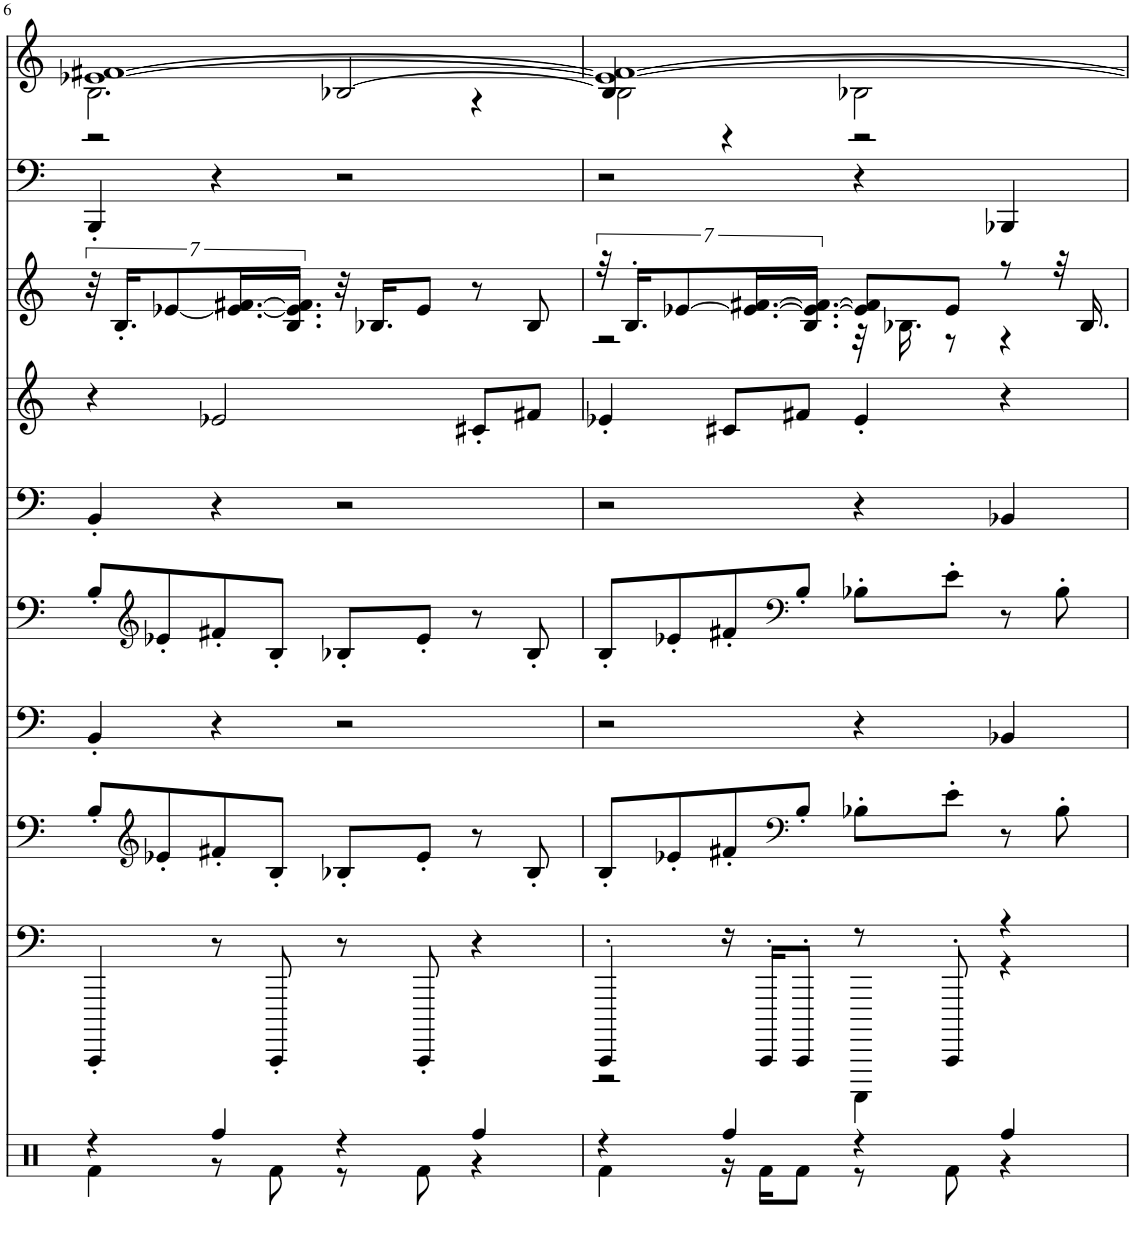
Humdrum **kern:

**kern	**kern	**kern	**kern	**kern	**kern	**kern	**kern	**kern	**kern
*part10	*part9	*part8	*part7	*part6	*part5	*part4	*part3	*part2	*part1
*staff10	*staff9	*staff8	*staff7	*staff6	*staff5	*staff4	*staff3	*staff2	*staff1
*I"Percussion	*I"Synth Drum	*I"Brass Section	*I"Brass Section	*I"Trombone	*I"Trombone	*I"Tenor Sax	*I"Clean Guitar	*I"Tuba	*I"Warm Pad, Hollaback Girl
*	*	*I'Brs	*I'Brs	*I'Trb	*I'Trb	*I'T Sax	*	*I'Tba	*
!!LO:PB:g=z
*clefX	*clefF4	*clefF4	*clefF4	*clefF4	*clefF4	*clefG2	*clefG2	*clefF4	*clefG2
*	*	*	*	*	*	*Trd8c14	*	*	*
*k[]	*k[]	*k[]	*k[]	*k[]	*k[]	*k[]	*k[]	*k[]	*k[]
*M4/4	*M4/4	*M4/4	*M4/4	*M4/4	*M4/4	*M4/4	*M4/4	*M4/4	*M4/4
=6	=6	=6	=6	=6	=6	=6	=6	=6	=6
*^	*	*	*	*	*	*	*	*	*^
*	*	*	*	*	*	*	*	*	*	*	*^
4r	4Rf\	4CCCC'/	8B'/L	4BB'/	8B'/L	4BB'/	4r	28r	4BBB'/	[1e-X [1f#X	2.B\	2r
.	.	.	.	.	.	.	.	14.B'/KL	.	.	.	.
*	*	*	*clefG2	*	*clefG2	*	*	*	*	*	*	*
.	.	.	8e-X'/	.	8e-X'/	.	.	.	.	.	.	.
.	.	.	.	.	.	.	.	[7e-X/	.	.	.	.
4Rff/	8r	8r	8f#X'/	4r	8f#X'/	4r	2e-X/	.	4r	.	.	.
.	.	.	.	.	.	.	.	14.e-/_ [14.f#X/L	.	.	.	.
.	8Rf\	8CCCC'/	8B'/J	.	8B'/J	.	.	.	.	.	.	.
.	.	.	.	.	.	.	.	14.B/ 14.e-/] 14.f#/]JJ	.	.	.	.
4r	8r	8r	8B-X'/L	2r	8B-X'/L	2r	.	32r	2r	.	.	[2B-X/
.	.	.	.	.	.	.	.	16.B-X/KL	.	.	.	.
.	8Rf\	8CCCC'/	8e-'/J	.	8e-'/J	.	.	8e-/J	.	.	.	.
4Rff/	4r	4r	8r	.	8r	.	8c#X'/L	8r	.	.	4r	.
.	.	.	8B-'/	.	8B-'/	.	8f#X/J	8B-/	.	.	.	.
=7	=7	=7	=7	=7	=7	=7	=7	=7	=7	=7	=7	=7
*	*	*^	*	*	*	*	*	*^	*	*	*	*
4r	4Rf\	4CCCC'/	2r	8B'/L	2r	8B'/L	2r	4e-X'/	28r	2r	2r	1e-_ 1f#_	2B\	4B-/]
.	.	.	.	.	.	.	.	.	14.B'/KL	.	.	.	.	.
.	.	.	.	8e-X'/	.	8e-X'/	.	.	.	.	.	.	.	.
.	.	.	.	.	.	.	.	.	[7e-X/	.	.	.	.	.
4Rff/	16r	16r	.	8f#X'/	.	8f#X'/	.	8c#X/L	.	.	.	.	.	4r
.	.	.	.	.	.	.	.	.	14.e-/_ [14.f#X/L	.	.	.	.	.
.	16Rf\KL	16CCCC'/KL	.	.	.	.	.	.	.	.	.	.	.	.
*	*	*	*	*clefF4	*	*clefF4	*	*	*	*	*	*	*	*
.	8Rf\J	8CCCC'/J	.	8B'/J	.	8B'/J	.	8f#X/J	.	.	.	.	.	.
.	.	.	.	.	.	.	.	.	14.B/ 14.e-/_ 14.f#/_JJ	.	.	.	.	.
4r	8r	8r	4CCCCC\	8B-X'\L	4r	8B-X'\L	4r	4e-'/	8e-/] 8f#/]L	32r	4r	.	2B-X\	2r
.	.	.	.	.	.	.	.	.	.	16.B-X\	.	.	.	.
.	8Rf\	8CCCC'/	.	8e-'\J	.	8e-'\J	.	.	8e-/J	8r	.	.	.	.
4Rff/	4r	4r	4r	8r	4BB-X/	8r	4BB-X/	4r	8r	4r	4BBB-X/	.	.	.
.	.	.	.	8B-'\	.	8B-'\	.	.	32r	.	.	.	.	.
.	.	.	.	.	.	.	.	.	16.B-/	.	.	.	.	.
*v	*v	*	*	*	*	*	*	*	*v	*v	*	*v	*v	*v
*	*v	*v	*	*	*	*	*	*	*	*
=	=	=	=	=	=	=	=	=	=
*-	*-	*-	*-	*-	*-	*-	*-	*-	*-
